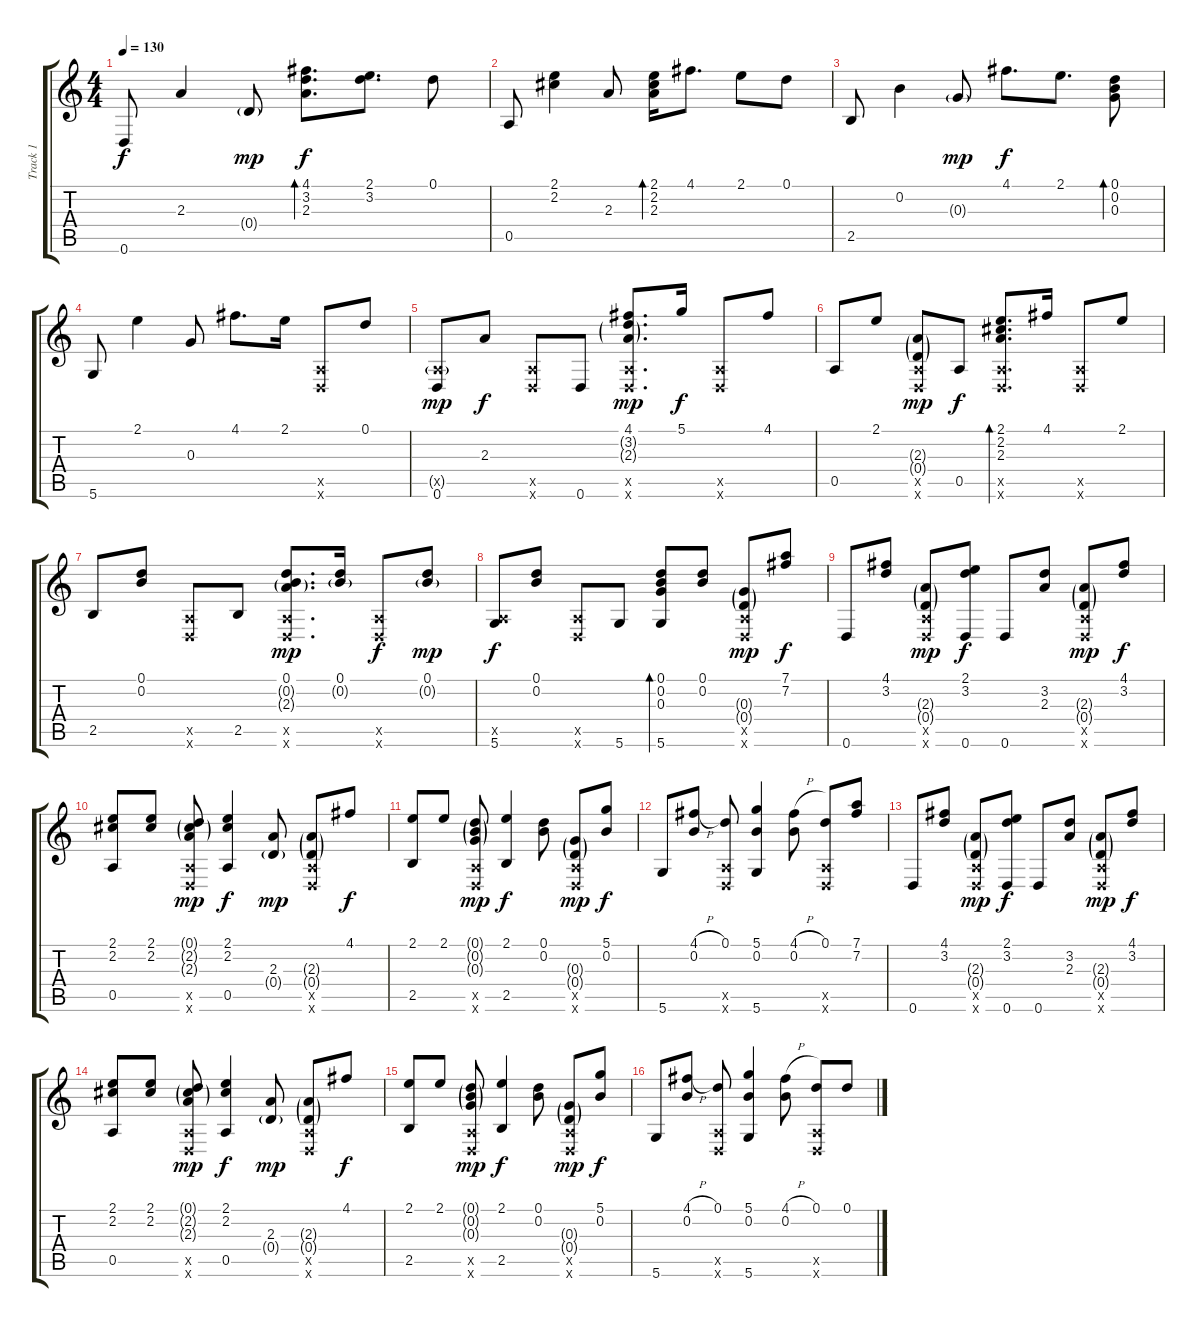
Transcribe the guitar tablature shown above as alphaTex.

\track ("Track 1" "Track 1") {instrument acousticguitarsteel}
\staff {score tabs}
\tuning (D4 B3 G3 D3 A2 D2) {hide}
\ts (4 4)
\tempo 130
\clef g2
\ks c
0.6.8{dy f} 2.3.4 0.4{g}.8{dy mp} (4.1 3.2 2.3).8{d bd 240 dy f} (2.1 3.2).8{d} 0.1.8 |
0.5.8 (2.1 2.2).4 2.3.8 (2.1 2.2 2.3).16{bd 240} 4.1.8{d} 2.1.8 0.1.8 |
2.5.8 0.2.4 0.3{g}.8{dy mp} 4.1.8{d dy f} 2.1.8{d} (0.1 0.2 0.3).8{bd 240} |
5.6.8 2.1.4 0.3.8 4.1.8{d} 2.1.16 (0.5{x} 0.6{x}).8 0.1.8 |
(0.5{g x} 0.6).8{dy mp} 2.3.8{dy f} (0.5{x} 0.6{x}).8 0.6.8 (4.1 3.2{g} 2.3{g} 0.5{x} 0.6{x}).8{d dy mp} 5.1.16{dy f} (0.5{x} 0.6{x}).8 4.1.8 |
0.5.8 2.1.8 (2.3{g} 0.4{g} 0.5{x} 0.6{x}).8{dy mp} 0.5.8{dy f} (2.1 2.2 2.3 0.5{x} 0.6{x}).8{d bd 60} 4.1.16 (0.5{x} 0.6{x}).8 2.1.8 |
2.5.8 (0.1 0.2).8 (0.5{x} 0.6{x}).8 2.5.8 (0.1 0.2{g} 2.3{g} 0.5{x} 0.6{x}).8{d dy mp} (0.1 0.2{g}).16 (0.5{x} 0.6{x}).8{dy f} (0.1 0.2{g}).8{dy mp} |
(0.5{x} 5.6).8{dy f} (0.1 0.2).8 (0.5{x} 0.6{x}).8 5.6.8 (0.1 0.2 0.3 5.6).8{bd 120} (0.1 0.2).8 (0.3{g} 0.4{g} 0.5{x} 0.6{x}).8{dy mp} (7.1 7.2).8{dy f} |
0.6.8 (4.1 3.2).8 (2.3{g} 0.4{g} 0.5{x} 0.6{x}).8{dy mp} (2.1 3.2 0.6).8{dy f} 0.6.8 (3.2 2.3).8 (2.3{g} 0.4{g} 0.5{x} 0.6{x}).8{dy mp} (4.1 3.2).8{dy f} |
(2.1 2.2 0.5).8 (2.1 2.2).8 (0.1{g} 2.2{g} 2.3{g} 0.5{x} 0.6{x}).8{dy mp} (2.1 2.2 0.5).4{dy f} (2.3 0.4{g}).8{dy mp} (2.3{g} 0.4{g} 0.5{x} 0.6{x}).8 4.1.8{dy f} |
(2.1 2.5).8 2.1.8 (0.1{g} 0.2{g} 0.3{g} 0.5{x} 0.6{x}).8{dy mp} (2.1 2.5).4{dy f} (0.1 0.2).8 (0.3{g} 0.4{g} 0.5{x} 0.6{x}).8{dy mp} (5.1 0.2).8{dy f} |
5.6.8 (4.1{h} 0.2).8 (0.1 0.5{x} 0.6{x}).8 (5.1 0.2 5.6).4 (4.1{h} 0.2).8 (0.1 0.5{x} 0.6{x}).8 (7.1 7.2).8 |
0.6.8 (4.1 3.2).8 (2.3{g} 0.4{g} 0.5{x} 0.6{x}).8{dy mp} (2.1 3.2 0.6).8{dy f} 0.6.8 (3.2 2.3).8 (2.3{g} 0.4{g} 0.5{x} 0.6{x}).8{dy mp} (4.1 3.2).8{dy f} |
(2.1 2.2 0.5).8 (2.1 2.2).8 (0.1{g} 2.2{g} 2.3{g} 0.5{x} 0.6{x}).8{dy mp} (2.1 2.2 0.5).4{dy f} (2.3 0.4{g}).8{dy mp} (2.3{g} 0.4{g} 0.5{x} 0.6{x}).8 4.1.8{dy f} |
(2.1 2.5).8 2.1.8 (0.1{g} 0.2{g} 0.3{g} 0.5{x} 0.6{x}).8{dy mp} (2.1 2.5).4{dy f} (0.1 0.2).8 (0.3{g} 0.4{g} 0.5{x} 0.6{x}).8{dy mp} (5.1 0.2).8{dy f} |
5.6.8 (4.1{h} 0.2).8 (0.1 0.5{x} 0.6{x}).8 (5.1 0.2 5.6).4 (4.1{h} 0.2).8 (0.1 0.5{x} 0.6{x}).8 0.1.8
